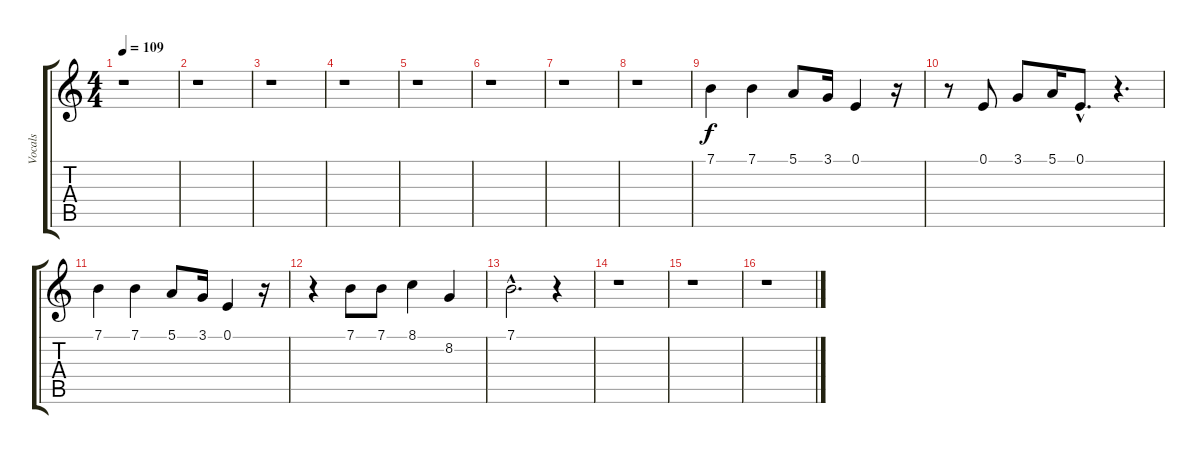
\track ("Vocals" "Vocals") {instrument lead6voice}
\staff {score tabs}
\tuning (E4 B3 G3 D3 A2 E2) {hide}
\ts (4 4)
\tempo 109
\clef g2
\ks c
r.1{dy f} |
r.1 |
r.1 |
r.1 |
r.1 |
r.1 |
r.1 |
r.1 |
7.1.4 7.1.4 5.1.8 3.1.16 0.1.4 r.16 |
r.8 0.1.8 3.1.8 5.1.16 0.1{hac}.8{d} r.4{d} |
7.1.4 7.1.4 5.1.8 3.1.16 0.1.4 r.16 |
r.4 7.1.8 7.1.8 8.1.4 8.2.4 |
7.1{hac}.2{d} r.4 |
r.1 |
r.1 |
r.1
